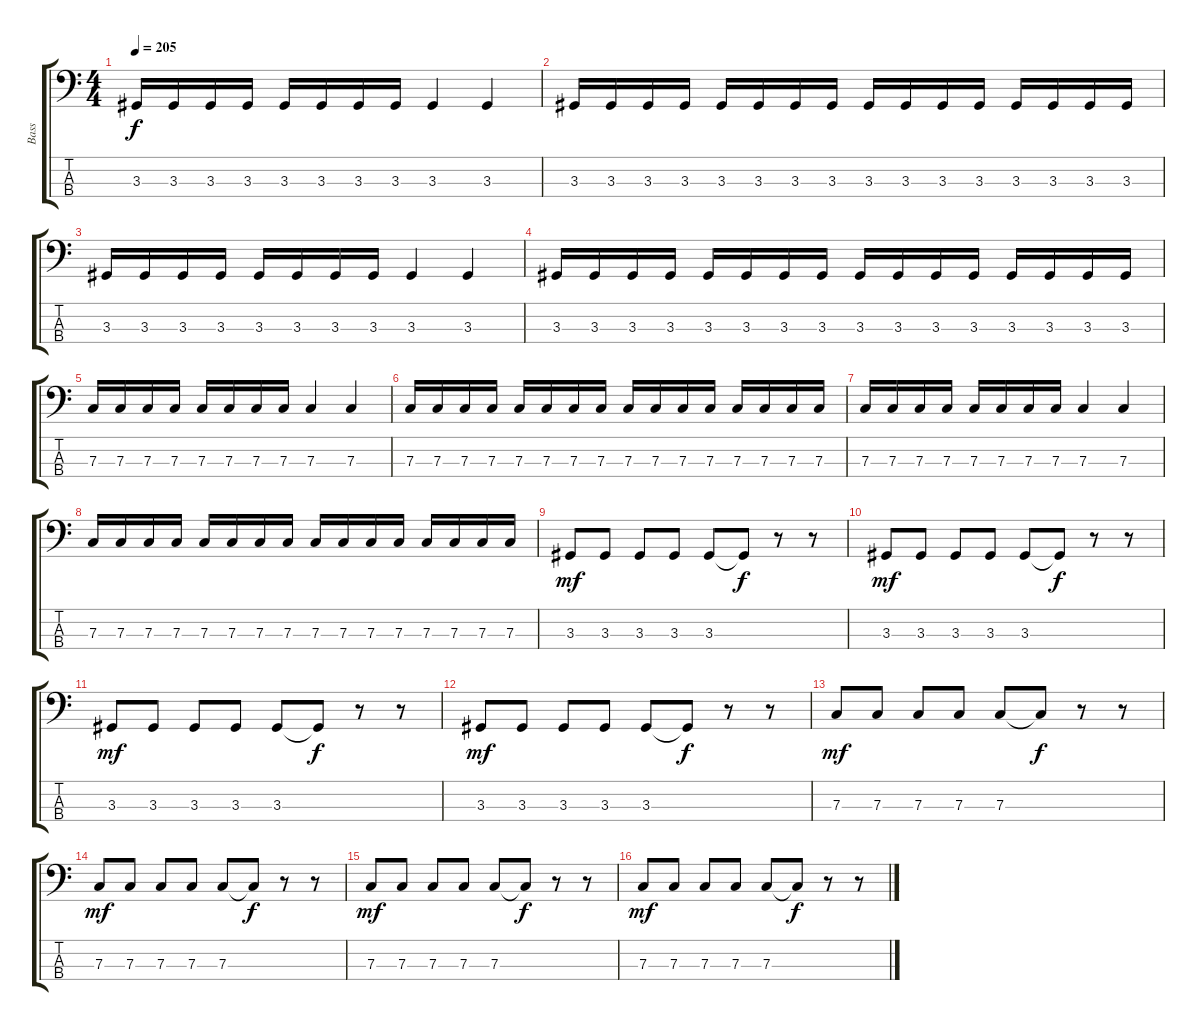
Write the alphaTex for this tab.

\track ("Bass" "Bass") {instrument electricbasspick}
\staff {score tabs}
\tuning (Eb2 Bb1 F1 C1) {hide}
\ts (4 4)
\tempo 205
\clef f4
\ks c
3.3.16{dy f} 3.3.16 3.3.16 3.3.16 3.3.16 3.3.16 3.3.16 3.3.16 3.3.4 3.3.4 |
3.3.16 3.3.16 3.3.16 3.3.16 3.3.16 3.3.16 3.3.16 3.3.16 3.3.16 3.3.16 3.3.16 3.3.16 3.3.16 3.3.16 3.3.16 3.3.16 |
3.3.16 3.3.16 3.3.16 3.3.16 3.3.16 3.3.16 3.3.16 3.3.16 3.3.4 3.3.4 |
3.3.16 3.3.16 3.3.16 3.3.16 3.3.16 3.3.16 3.3.16 3.3.16 3.3.16 3.3.16 3.3.16 3.3.16 3.3.16 3.3.16 3.3.16 3.3.16 |
7.3.16 7.3.16 7.3.16 7.3.16 7.3.16 7.3.16 7.3.16 7.3.16 7.3.4 7.3.4 |
7.3.16 7.3.16 7.3.16 7.3.16 7.3.16 7.3.16 7.3.16 7.3.16 7.3.16 7.3.16 7.3.16 7.3.16 7.3.16 7.3.16 7.3.16 7.3.16 |
7.3.16 7.3.16 7.3.16 7.3.16 7.3.16 7.3.16 7.3.16 7.3.16 7.3.4 7.3.4 |
7.3.16 7.3.16 7.3.16 7.3.16 7.3.16 7.3.16 7.3.16 7.3.16 7.3.16 7.3.16 7.3.16 7.3.16 7.3.16 7.3.16 7.3.16 7.3.16 |
3.3.8{dy mf} 3.3.8 3.3.8 3.3.8 3.3.8 3.3{t}.8{dy f} r.8 r.8 |
3.3.8{dy mf} 3.3.8 3.3.8 3.3.8 3.3.8 3.3{t}.8{dy f} r.8 r.8 |
3.3.8{dy mf} 3.3.8 3.3.8 3.3.8 3.3.8 3.3{t}.8{dy f} r.8 r.8 |
3.3.8{dy mf} 3.3.8 3.3.8 3.3.8 3.3.8 3.3{t}.8{dy f} r.8 r.8 |
7.3.8{dy mf} 7.3.8 7.3.8 7.3.8 7.3.8 7.3{t}.8{dy f} r.8 r.8 |
7.3.8{dy mf} 7.3.8 7.3.8 7.3.8 7.3.8 7.3{t}.8{dy f} r.8 r.8 |
7.3.8{dy mf} 7.3.8 7.3.8 7.3.8 7.3.8 7.3{t}.8{dy f} r.8 r.8 |
7.3.8{dy mf} 7.3.8 7.3.8 7.3.8 7.3.8 7.3{t}.8{dy f} r.8 r.8
